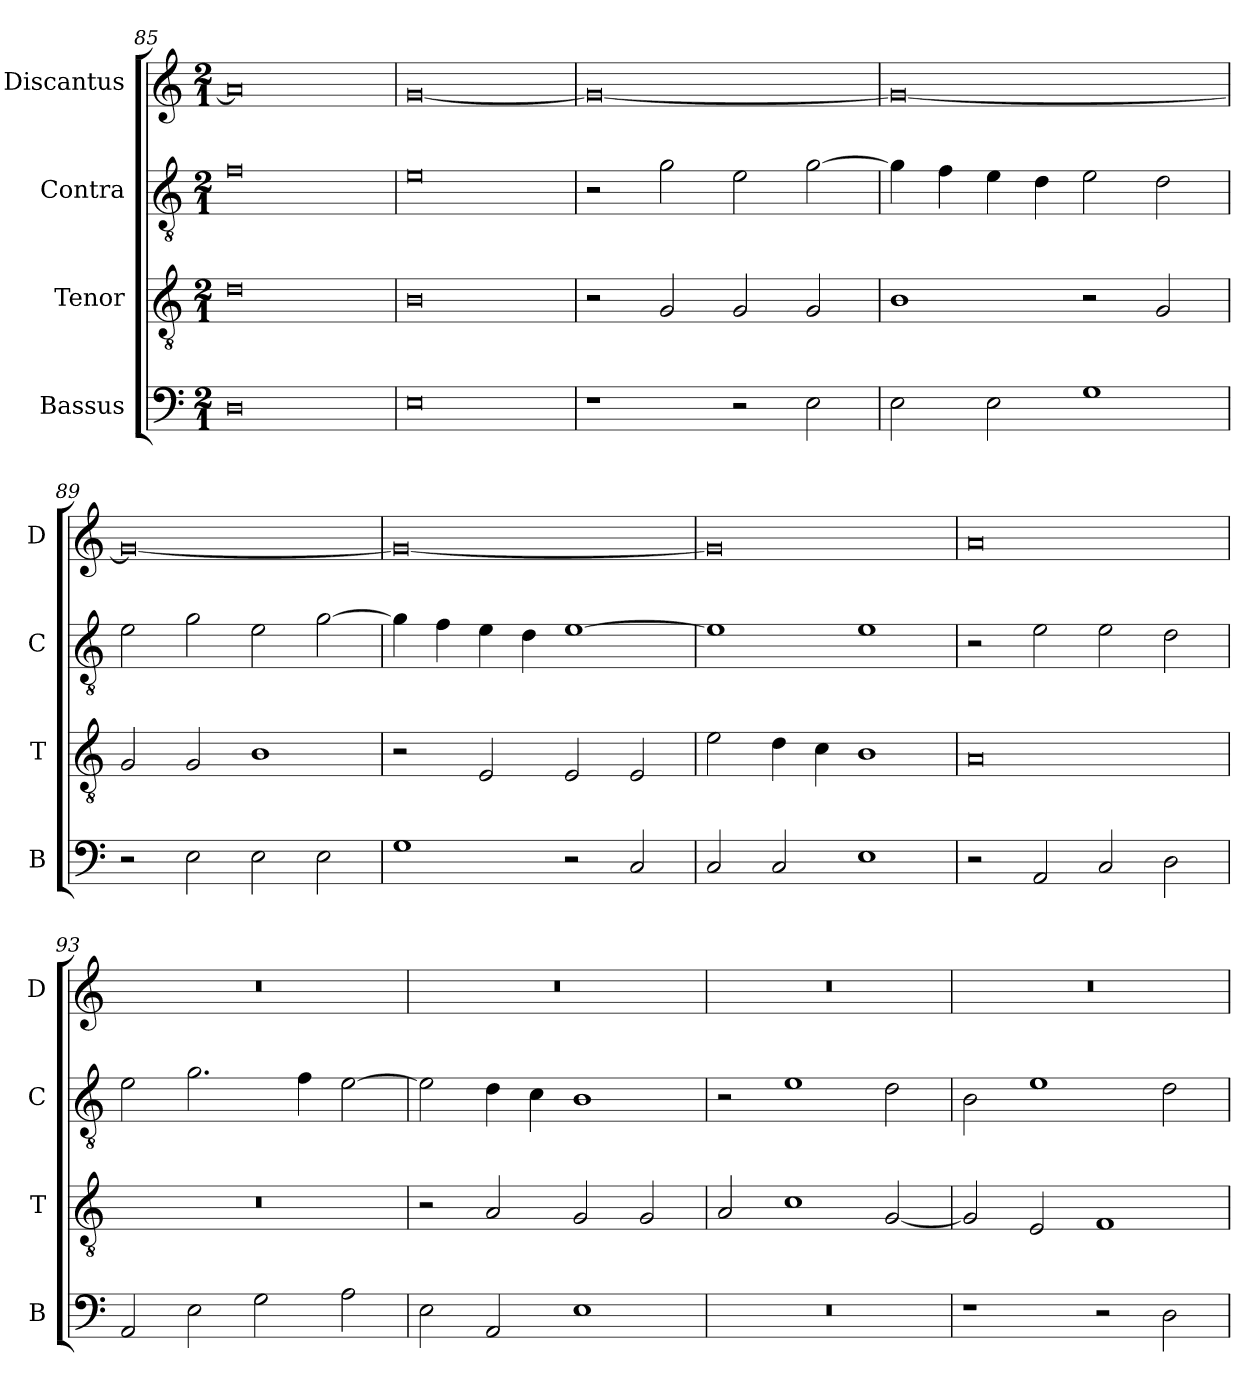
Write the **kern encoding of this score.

**kern	**kern	**kern	**kern
*part4	*part3	*part2	*part1
*staff4	*staff3	*staff2	*staff1
*I"Bassus	*I"Tenor	*I"Contra	*I"Discantus
*I'B	*I'T	*I'C	*I'D
*clefF4	*clefGv2	*clefGv2	*clefG2
*k[]	*k[]	*k[]	*k[]
*M2/1	*M2/1	*M2/1	*M2/1
=85	=85	=85	=85
0D	0d	0f	0a]
=86	=86	=86	=86
0E	0B	0e	[0g
=87	=87	=87	=87
1r	2r	2r	0g_
.	2G/	2g\	.
2r	2G/	2e\	.
2E\	2G/	[2g\	.
=88	=88	=88	=88
2E\	1B	4g\]	0g_
.	.	4f\	.
2E\	.	4e\	.
.	.	4d\	.
1G	2r	2e\	.
.	2G/	2d\	.
=89	=89	=89	=89
2r	2G/	2e\	0g_
2E\	2G/	2g\	.
2E\	1B	2e\	.
2E\	.	[2g\	.
=90	=90	=90	=90
1G	2r	4g\]	0g_
.	.	4f\	.
.	2E/	4e\	.
.	.	4d\	.
2r	2E/	[1e	.
2C/	2E/	.	.
=91	=91	=91	=91
2C/	2e\	1e]	0g]
2C/	4d\	.	.
.	4c\	.	.
1E	1B	1e	.
=92	=92	=92	=92
2r	0A	2r	0a
2AA/	.	2e\	.
2C/	.	2e\	.
2D\	.	2d\	.
=93	=93	=93	=93
2AA/	0r	2e\	0r
2E\	.	2.g\	.
2G\	.	.	.
.	.	4f\	.
2A\	.	[2e\	.
=94	=94	=94	=94
2E\	2r	2e\]	0r
2AA/	2A/	4d\	.
.	.	4c\	.
1E	2G/	1B	.
.	2G/	.	.
=95	=95	=95	=95
0r	2A/	2r	0r
.	1c	1e	.
.	[2G/	2d\	.
=96	=96	=96	=96
1r	2G/]	2B\	0r
.	2E/	1e	.
2r	1F	.	.
2D\	.	2d\	.
=	=	=	=
*-	*-	*-	*-
